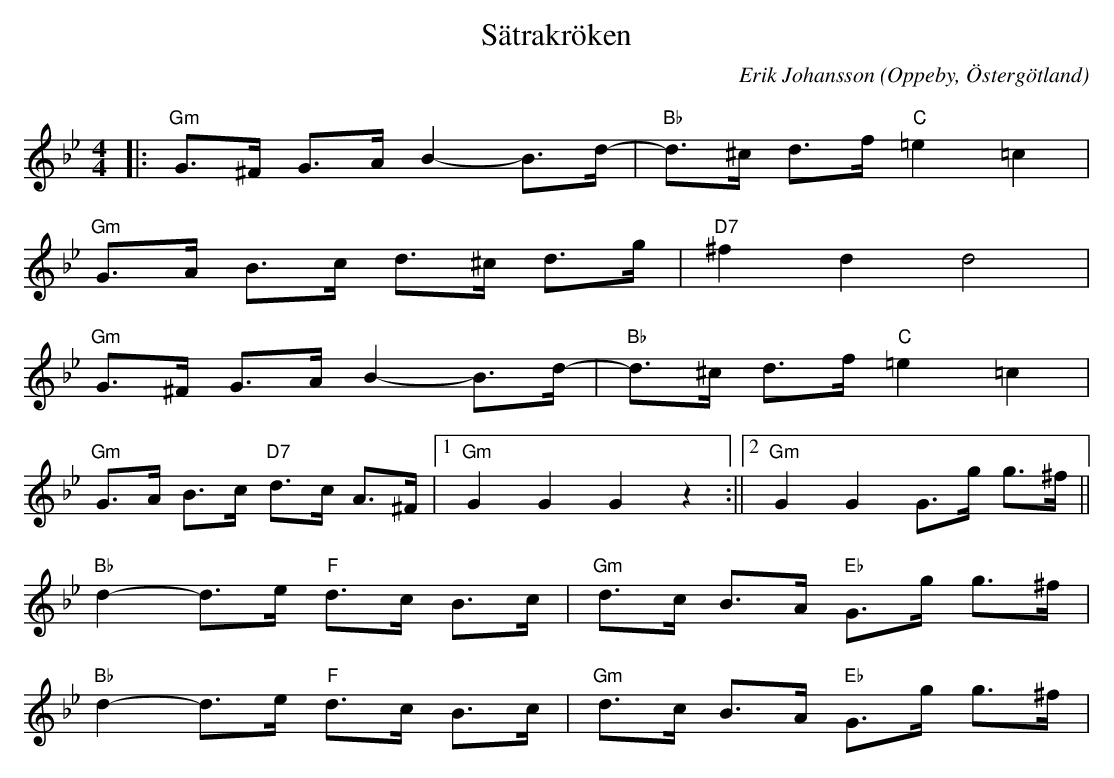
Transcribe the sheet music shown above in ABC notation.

X:1
T:Sätrakröken
C:Erik Johansson
O:Oppeby, Östergötland
Q:130
M:4/4
L:1/8
K:Gm
|:"Gm"G>^F G>A B2-B>d-|"Bb" d>^c d>f"C" =e2 =c2|
  "Gm"G>A B>c d>^c d>g|"D7" ^f2 d2 d4 |
  "Gm"G>^F G>A B2-B>d-|"Bb" d>^c d>f"C" =e2 =c2|
  "Gm"G>A B>c "D7"d>c A>^F|1"Gm" G2 G2 G2 z2 :||2 "Gm" G2 G2 G>g g>^f ||
  "Bb" d2-d>e "F" d>c B>c | "Gm" d>c B>A "Eb" G>g g>^f |
  "Bb" d2-d>e "F" d>c B>c | "Gm" d>c B>A "Eb" G>g g>^f |
